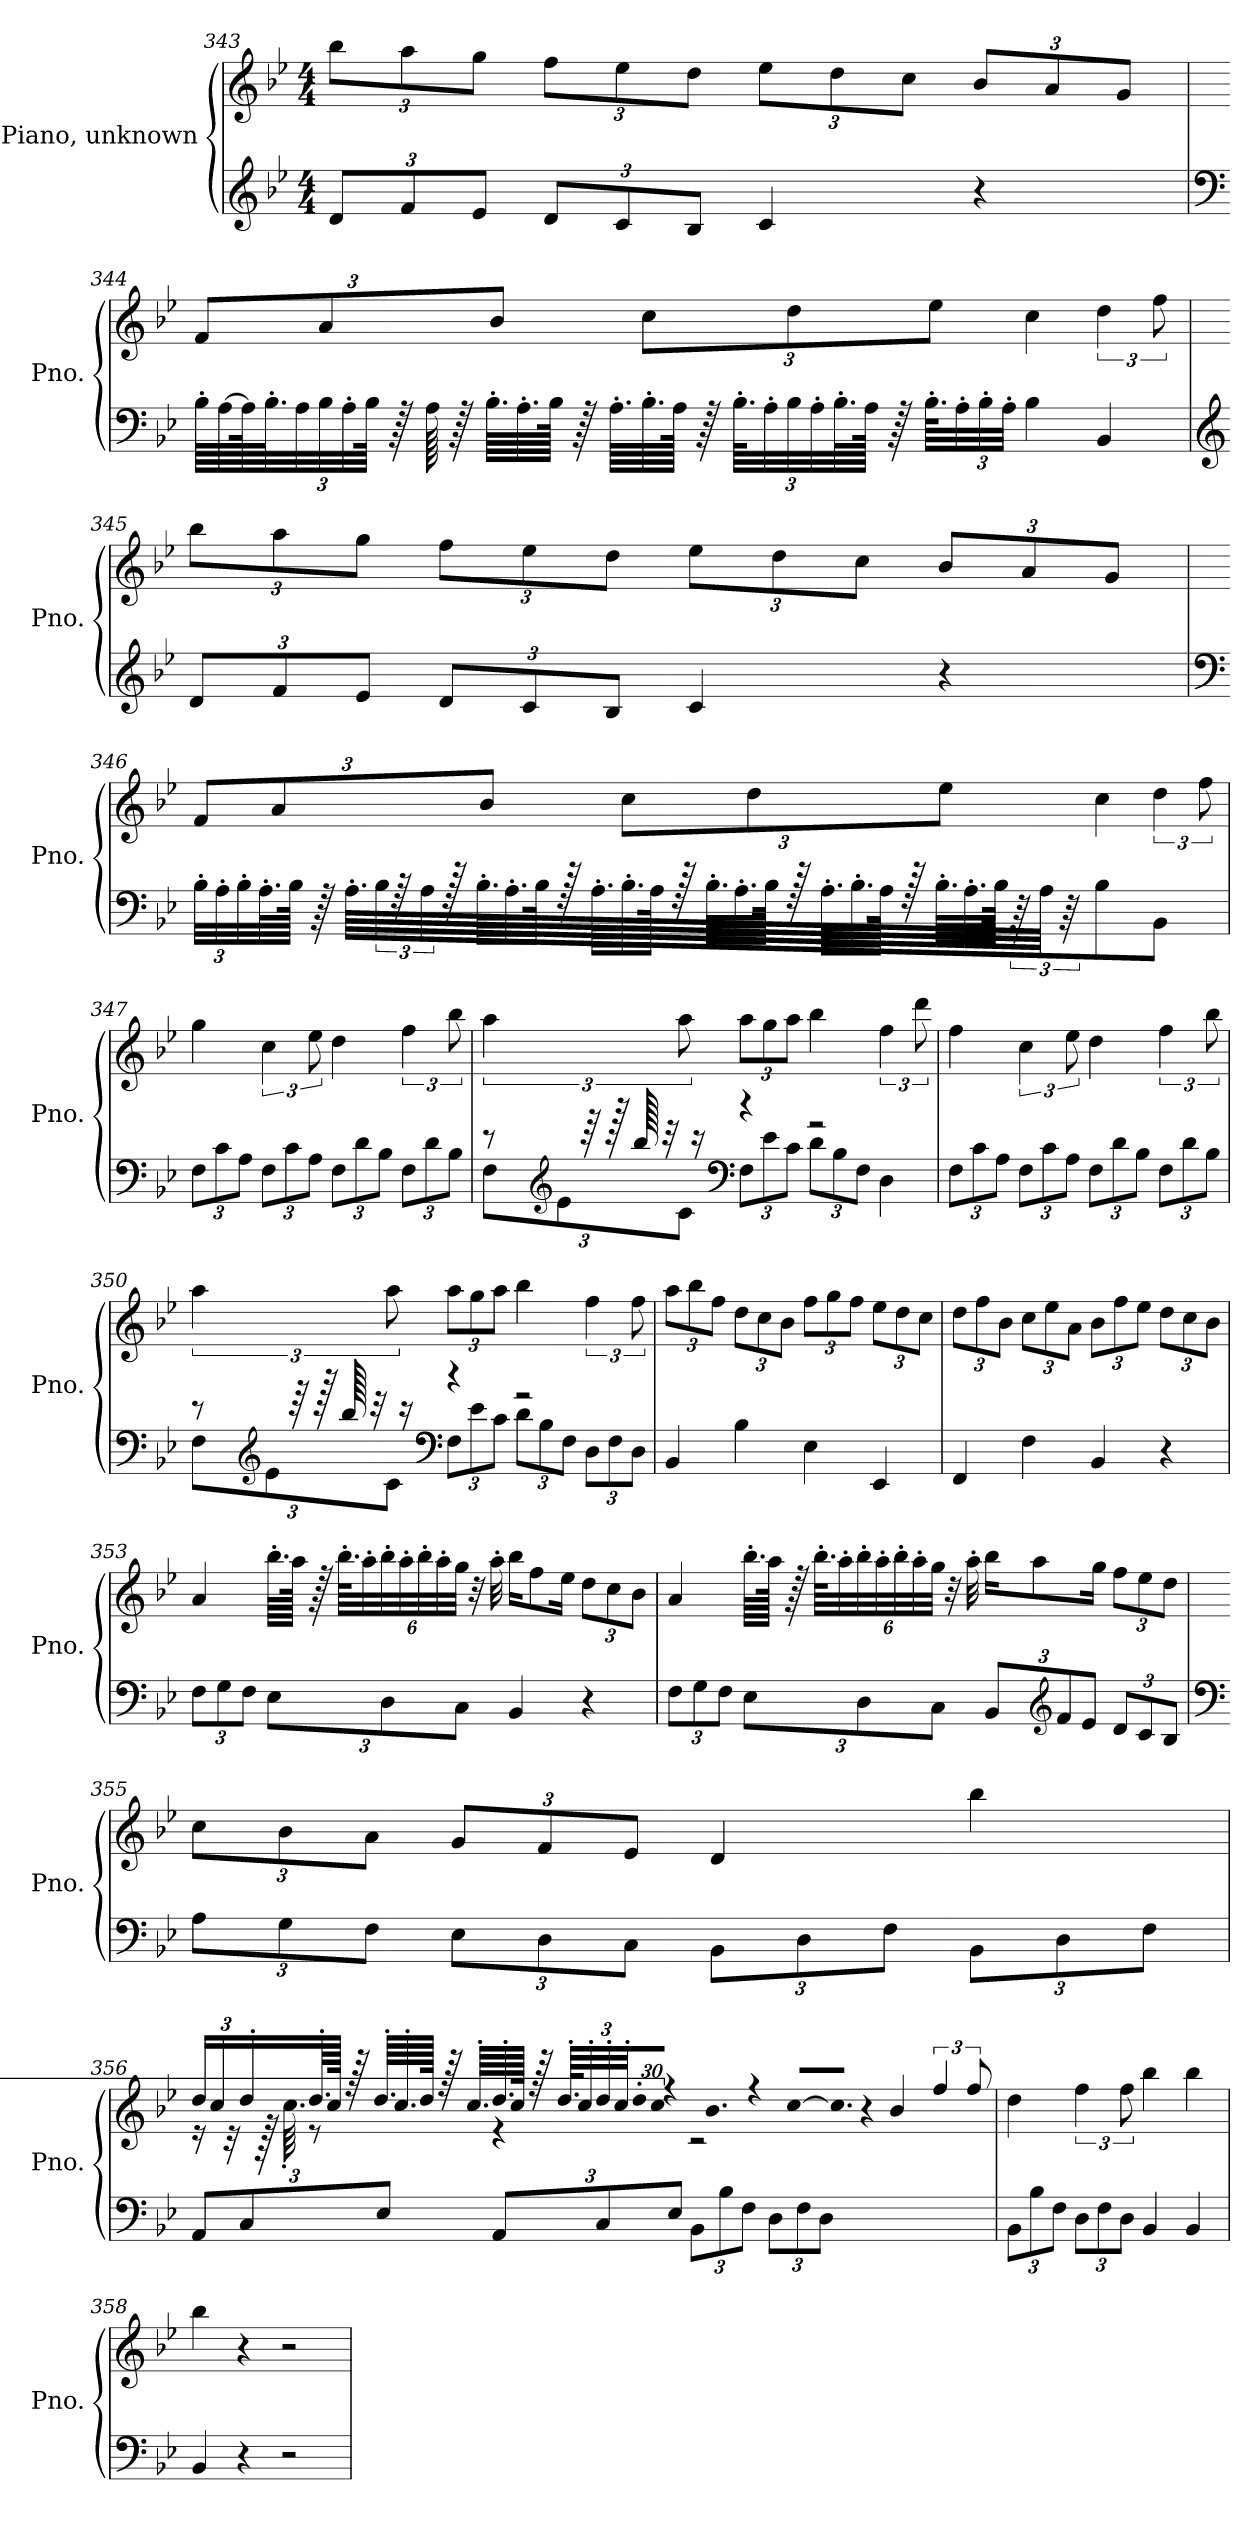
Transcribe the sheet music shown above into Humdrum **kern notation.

**kern	**kern
*part1	*part1
*staff2	*staff1
*I"Piano, unknown	*
*I'Pno.	*
!!LO:LB:g=z
*clefG2	*clefG2
*k[b-e-]	*k[b-e-]
*M4/4	*M4/4
*Xbrackettup	*Xbrackettup
=343	=343
12d/L	12bb-\L
12f/	12aa\
12e-/J	12gg\J
12d/L	12ff\L
12c/	12ee-\
12B-/J	12dd\J
4c/	12ee-\L
.	12dd\
.	12cc\J
4r	12b-/L
.	12a/
.	12g/J
!!LO:LB:g=z
=344	=344
*clefF4	*
64B-'\LLLL	12f/L
[64A\	.
128A\K]	.
64.B-'\J	.
48A\	.
48B-\	12a/
48A'\	.
64B-\JJJk	.
128r	.
128A\	.
128r	.
64.B-'\LLLL	.
.	12b-/J
64.A'\	.
128B-\JJJJk	.
128r	.
64.A'\LLLL	.
64.B-'\	12cc\L
128A\JJJJk	.
128r	.
64.B-'\KLLL	.
48A'\	.
48B-\	12dd\
48A'\	.
64.B-'\L	.
128A\JJJJk	.
128r	.
64.B-'\KLLL	.
.	12ee-\J
48A'\	.
48B-'\	.
48A'\JJJ	.
4B-\	4cc\
*	*brackettup
4BB-/	6dd\
.	12ff\
!!LO:LB:g=z
=345	=345
*clefG2	*
*	*Xbrackettup
12d/L	12bb-\L
12f/	12aa\
12e-/J	12gg\J
12d/L	12ff\L
12c/	12ee-\
12B-/J	12dd\J
4c/	12ee-\L
.	12dd\
.	12cc\J
4r	12b-/L
.	12a/
.	12g/J
!!LO:LB:g=z
=346	=346
*clefF4	*
48B-'\LLL	12f/L
48A'\	.
48B-'\	.
64.A'\L	.
.	12a/
128B-\JJJJk	.
128r	.
64.A'\LLLL	.
*brackettup	*
96B-\JJJJ	.
96r	.
96A\	.
128r	.
64.B-'\LLLL	.
.	12b-/J
64.A'\	.
128B-\JJJJk	.
128r	.
64.A'\LLLL	.
64.B-'\	12cc\L
128A\JJJJk	.
128r	.
64.B-'\LLLL	.
64.A'\	.
.	12dd\
128B-\JJJJk	.
128r	.
64.A'\LLLL	.
64.B-'\	.
128A\JJJJk	.
128r	.
64.B-'\LLLL	.
.	12ee-\J
64.A'\	.
128B-\JJJJk	.
96r	.
96A\	.
96r	.
4B-\	4cc\
*	*brackettup
4BB-/	6dd\
.	12ff\
!!LO:PB:g=z
=347	=347
*Xbrackettup	*
12F\L	4gg\
12c\	.
12A\J	.
12F\L	6cc\
12c\	.
12A\J	12ee-\
12F\L	4dd\
12d\	.
12B-\J	.
12F\L	6ff\
12d\	.
12B-\J	12bb-\
=348	=348
*^	*
8r	12F\L	6aa\
*clefG2	*	*
.	12e-\	.
64r	.	.
128r	.	.
128bb-/	.	.
32r	.	.
.	12c\J	12aa\
16r	.	.
*clefF4	*	*
*	*	*Xbrackettup
4r	12F\L	12aa\L
.	12e-\	12gg\
.	12c\J	12aa\J
2r	12d\L	4bb-\
.	12B-\	.
.	12F\J	.
*	*	*brackettup
.	4D\	6ff\
.	.	12ddd\
*v	*v	*
=349	=349
12F\L	4ff\
12c\	.
12A\J	.
12F\L	6cc\
12c\	.
12A\J	12ee-\
12F\L	4dd\
12d\	.
12B-\J	.
12F\L	6ff\
12d\	.
12B-\J	12bb-\
!!LO:LB:g=z
=350	=350
*^	*
8r	12F\L	6aa\
*clefG2	*	*
.	12e-\	.
64r	.	.
128r	.	.
128bb-/	.	.
32r	.	.
.	12c\J	12aa\
16r	.	.
*clefF4	*	*
*	*	*Xbrackettup
4r	12F\L	12aa\L
.	12e-\	12gg\
.	12c\J	12aa\J
2r	12d\L	4bb-\
.	12B-\	.
.	12F\J	.
*	*	*brackettup
.	12D\L	6ff\
.	12F\	.
.	12D\J	12ff\
*v	*v	*
=351	=351
*	*Xbrackettup
4BB-/	12aa\L
.	12bb-\
.	12ff\J
4B-\	12dd\L
.	12cc\
.	12b-\J
4E-\	12ff\L
.	12gg\
.	12ff\J
4EE-/	12ee-\L
.	12dd\
.	12cc\J
!!LO:LB:g=z
=352	=352
4FF/	12dd\L
.	12ff\
.	12b-\J
4F\	12cc\L
.	12ee-\
.	12a\J
4BB-/	12b-\L
.	12ff\
.	12ee-\J
4r	12dd\L
.	12cc\
.	12b-\J
=353	=353
12F\L	4a/
12G\	.
12F\J	.
12E-\L	64.bb-'\LLLL
.	128aa\JJJJk
.	128r
.	64.bb-'\KLLL
.	48aa'\
12D\	48bb-'\
.	48aa'\
.	48bb-'\
.	48aa'\
12C\J	48gg\JJJ
.	32r
.	32aa'\
4BB-/	16bb-\KL
.	8ff\
.	16ee-\Jk
4r	12dd\L
.	12cc\
.	12b-\J
!!LO:LB:g=z
=354	=354
12F\L	4a/
12G\	.
12F\J	.
12E-\L	64.bb-'\LLLL
.	128aa\JJJJk
.	128r
.	64.bb-'\KLLL
.	48aa'\
12D\	48bb-'\
.	48aa'\
.	48bb-'\
.	48aa'\
12C\J	48gg\JJJ
.	32r
.	32aa'\
12BB-/L	16bb-\KL
.	8aa\
*clefG2	*
12f/	.
12e-/J	.
.	16gg\Jk
12d/L	12ff\L
12c/	12ee-\
12B-/J	12dd\J
=355	=355
*clefF4	*
12A\L	12cc\L
12G\	12b-\
12F\J	12a\J
12E-\L	12g/L
12D\	12f/
12C\J	12e-/J
12BB-\L	4d/
12D\	.
12F\J	.
12BB-\L	4bb-\
12D\	.
12F\J	.
!!LO:LB:g=z
=356	=356
*	*^
12AA/L	24dd/LL	16r
.	24cc/	.
.	.	32r
12C/	24dd'/	.
.	.	128r
.	.	64.cc'\
.	64.dd'/LL	8r
.	128cc/JJJJk	.
.	128r	.
.	64.dd'/LLLL	.
12E-/J	.	.
.	64.cc'/	.
.	128dd/JJJJk	.
.	128r	.
.	64.cc'/LLLL	.
12AA/L	64.dd'/	4r
.	128cc/JJJJk	.
.	128r	.
.	64.dd'/KLLL	.
.	48cc'/	.
12C/	48dd'/	.
.	48cc'/	.
*	*brackettup	*
!	!LO:N:vis=64	!
.	960%17dd'/L	.
!	!LO:N:vis=64	!
.	960%17cc/JJJJ	.
.	1920ryy	.
!	!LO:N:vis=128	!
.	1920%17r	.
12E-/J	.	.
!	!LO:N:vis=64.	!
.	640%17b-/	.
!	!LO:N:vis=128	!
.	1920%17r	.
!	!LO:N:vis=256	!
.	[1920%17cc/KLLLL	.
!	!LO:N:vis=64.	!
.	640%17cc/JJJJ]	.
.	1920ryy	.
!	!LO:N:vis=128	!
.	1920%17r	.
12BB-\L	4b-/	2r
12B-\	.	.
12F\J	.	.
12D\L	6ff/	.
12F\	.	.
12D\J	12ff/	.
*	*v	*v
!!LO:LB:g=z
=357	=357
12BB-\L	4dd\
12B-\	.
12F\J	.
12D\L	6ff\
12F\	.
12D\J	12ff\
4BB-/	4bb-\
4BB-/	4bb-\
=358	=358
4BB-/	4bb-\
4r	4r
2r	2r
=	=
*-	*-
